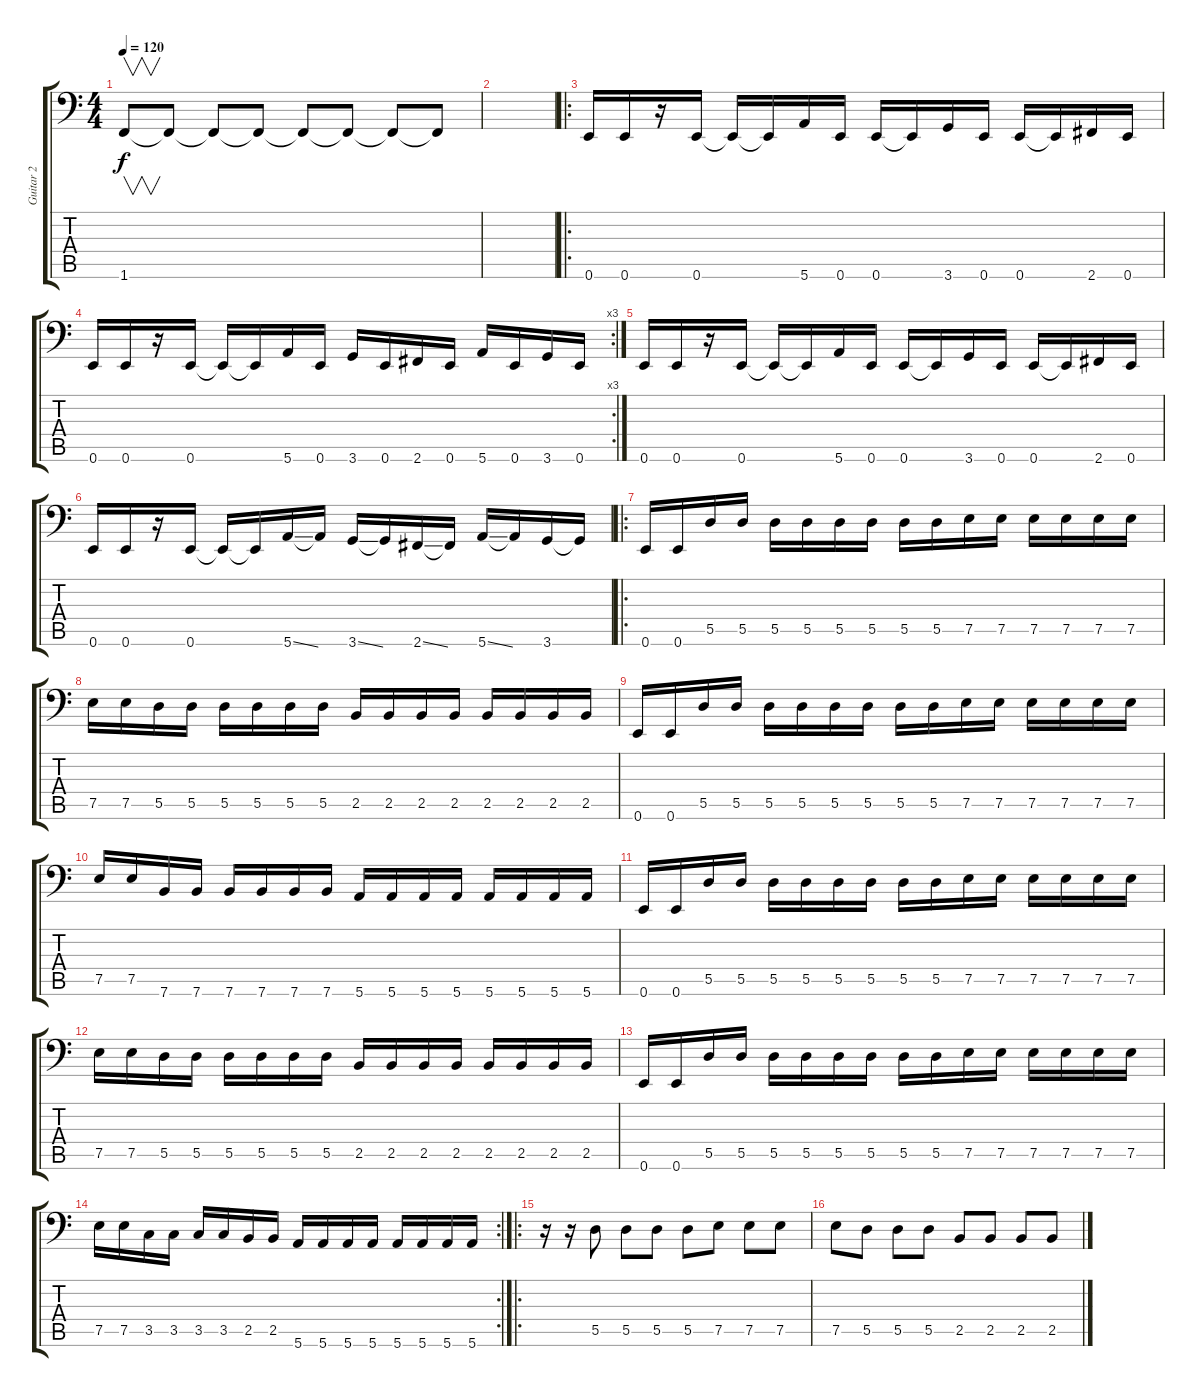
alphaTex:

\track ("Guitar 2" "Guitar 2") {instrument electricbassfinger}
\staff {score tabs}
\tuning (E3 B2 G2 D2 A1 E1) {hide}
\ts (4 4)
\tempo 120
\clef f4
\ks c
1.6.8{v dy f} 1.6{t}.8 1.6{t}.8 1.6{t}.8 1.6{t}.8 1.6{t}.8 1.6{t}.8 1.6{t}.8 |
|
\ro
0.6.16 0.6.16 r.16 0.6.16 0.6{t}.16 0.6{t}.16 5.6.16 0.6.16 0.6.16 0.6{t}.16 3.6.16 0.6.16 0.6.16 0.6{t}.16 2.6.16 0.6.16 |
\rc 3
0.6.16 0.6.16 r.16 0.6.16 0.6{t}.16 0.6{t}.16 5.6.16 0.6.16 3.6.16 0.6.16 2.6.16 0.6.16 5.6.16 0.6.16 3.6.16 0.6.16 |
0.6.16 0.6.16 r.16 0.6.16 0.6{t}.16 0.6{t}.16 5.6.16 0.6.16 0.6.16 0.6{t}.16 3.6.16 0.6.16 0.6.16 0.6{t}.16 2.6.16 0.6.16 |
0.6.16 0.6.16 r.16 0.6.16 0.6{t}.16 0.6{t}.16 5.6{ss}.16 5.6{t}.16 3.6{ss}.16 3.6{t}.16 2.6{ss}.16 2.6{t}.16 5.6{ss}.16 5.6{t}.16 3.6.16 3.6{t}.16 |
\ro
0.6.16 0.6.16 5.5.16 5.5.16 5.5.16 5.5.16 5.5.16 5.5.16 5.5.16 5.5.16 7.5.16 7.5.16 7.5.16 7.5.16 7.5.16 7.5.16 |
7.5.16 7.5.16 5.5.16 5.5.16 5.5.16 5.5.16 5.5.16 5.5.16 2.5.16 2.5.16 2.5.16 2.5.16 2.5.16 2.5.16 2.5.16 2.5.16 |
0.6.16 0.6.16 5.5.16 5.5.16 5.5.16 5.5.16 5.5.16 5.5.16 5.5.16 5.5.16 7.5.16 7.5.16 7.5.16 7.5.16 7.5.16 7.5.16 |
7.5.16 7.5.16 7.6.16 7.6.16 7.6.16 7.6.16 7.6.16 7.6.16 5.6.16 5.6.16 5.6.16 5.6.16 5.6.16 5.6.16 5.6.16 5.6.16 |
0.6.16 0.6.16 5.5.16 5.5.16 5.5.16 5.5.16 5.5.16 5.5.16 5.5.16 5.5.16 7.5.16 7.5.16 7.5.16 7.5.16 7.5.16 7.5.16 |
7.5.16 7.5.16 5.5.16 5.5.16 5.5.16 5.5.16 5.5.16 5.5.16 2.5.16 2.5.16 2.5.16 2.5.16 2.5.16 2.5.16 2.5.16 2.5.16 |
0.6.16 0.6.16 5.5.16 5.5.16 5.5.16 5.5.16 5.5.16 5.5.16 5.5.16 5.5.16 7.5.16 7.5.16 7.5.16 7.5.16 7.5.16 7.5.16 |
\rc 2
7.5.16 7.5.16 3.5.16 3.5.16 3.5.16 3.5.16 2.5.16 2.5.16 5.6.16 5.6.16 5.6.16 5.6.16 5.6.16 5.6.16 5.6.16 5.6.16 |
\ro
r.16 r.16{instrument electricbassfinger} 5.5.8 5.5.8 5.5.8 5.5.8 7.5.8 7.5.8 7.5.8 |
7.5.8 5.5.8 5.5.8 5.5.8 2.5.8 2.5.8 2.5.8 2.5.8
